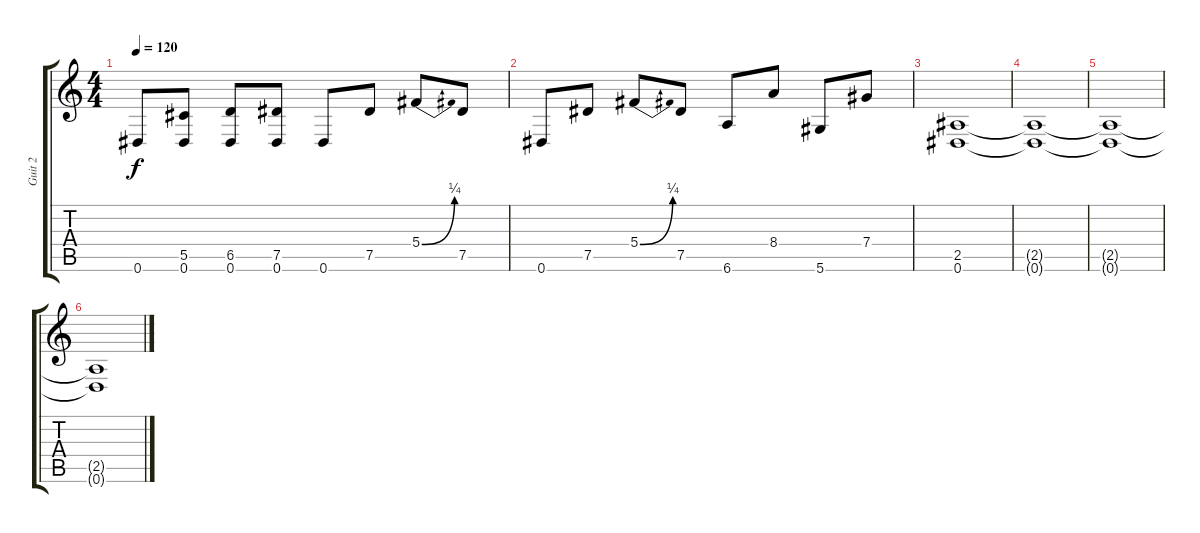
\track ("Guit 2" "Guit 2") {instrument distortionguitar}
\staff {score tabs}
\tuning (Eb4 Bb3 Gb3 Db3 Ab2 Eb2) {hide}
\ts (4 4)
\tempo 120
\clef g2
\ks c
0.6.8{dy f} (5.5 0.6).8 (6.5 0.6).8 (7.5 0.6).8 0.6.8 7.5.8 5.4{be (bend 0 0 60 1)}.8 7.5.8 |
0.6.8 7.5.8 5.4{be (bend 0 0 60 1)}.8 7.5.8 6.6.8 8.4.8 5.6.8 7.4.8 |
(2.5 0.6).1 |
(2.5{t} 0.6{t}).1 |
(2.5{t} 0.6{t}).1 |
(2.5{t} 0.6{t}).1
